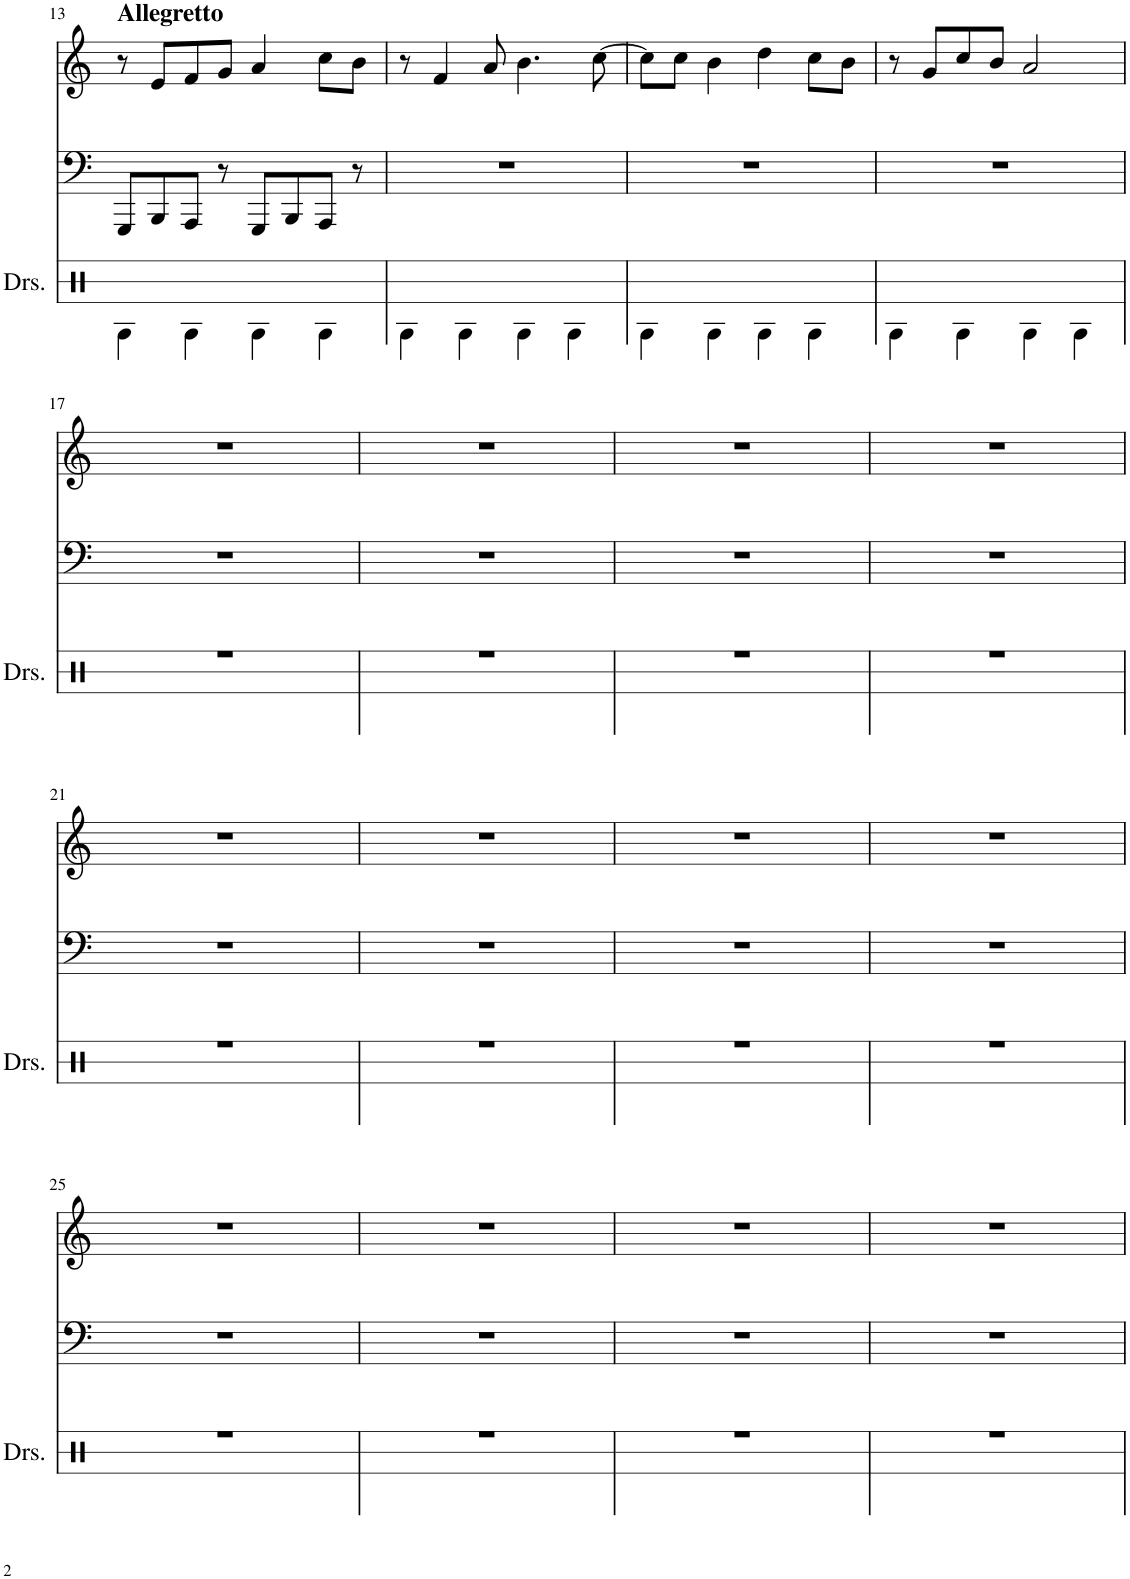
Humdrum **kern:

**kern	**kern	**kern
*part3	*part2	*part1
*staff3	*staff2	*staff1
*I"Drumset	*I"Piano	*I"Acoustic Guitar
*I'Drs.	*I'Pno	*I'Ac Gtr
!!LO:PB:g=z
*clefX	*clefF4	*clefG2
*	*	*Trd7c12
*k[]	*k[]	*k[]
=13	=13	=13
!	!	!LO:TX:a:B:t=Allegretto
4Rd\	8GGG/L	8r
.	8BBB/	8e/L
4Rd\	8AAA/J	8f/
.	8r	8g/J
4Rd\	8GGG/L	4a/
.	8BBB/	.
4Rd\	8AAA/J	8cc\L
.	8r	8b\J
=14	=14	=14
4Rd\	1r	8r
.	.	4f/
4Rd\	.	.
.	.	8a/
4Rd\	.	4.b\
4Rd\	.	.
.	.	[8cc\
=15	=15	=15
4Rd\	1r	8cc\L]
.	.	8cc\J
4Rd\	.	4b\
4Rd\	.	4dd\
4Rd\	.	8cc\L
.	.	8b\J
=16	=16	=16
4Rd\	1r	8r
.	.	8g/L
4Rd\	.	8cc/
.	.	8b/J
4Rd\	.	2a/
4Rd\	.	.
!!LO:LB:g=z
=17	=17	=17
1r	1r	1r
=18	=18	=18
1r	1r	1r
=19	=19	=19
1r	1r	1r
=20	=20	=20
1r	1r	1r
!!LO:LB:g=z
=21	=21	=21
1r	1r	1r
=22	=22	=22
1r	1r	1r
=23	=23	=23
1r	1r	1r
=24	=24	=24
1r	1r	1r
!!LO:LB:g=z
=25	=25	=25
1r	1r	1r
=26	=26	=26
1r	1r	1r
=27	=27	=27
1r	1r	1r
=28	=28	=28
1r	1r	1r
=	=	=
*-	*-	*-
